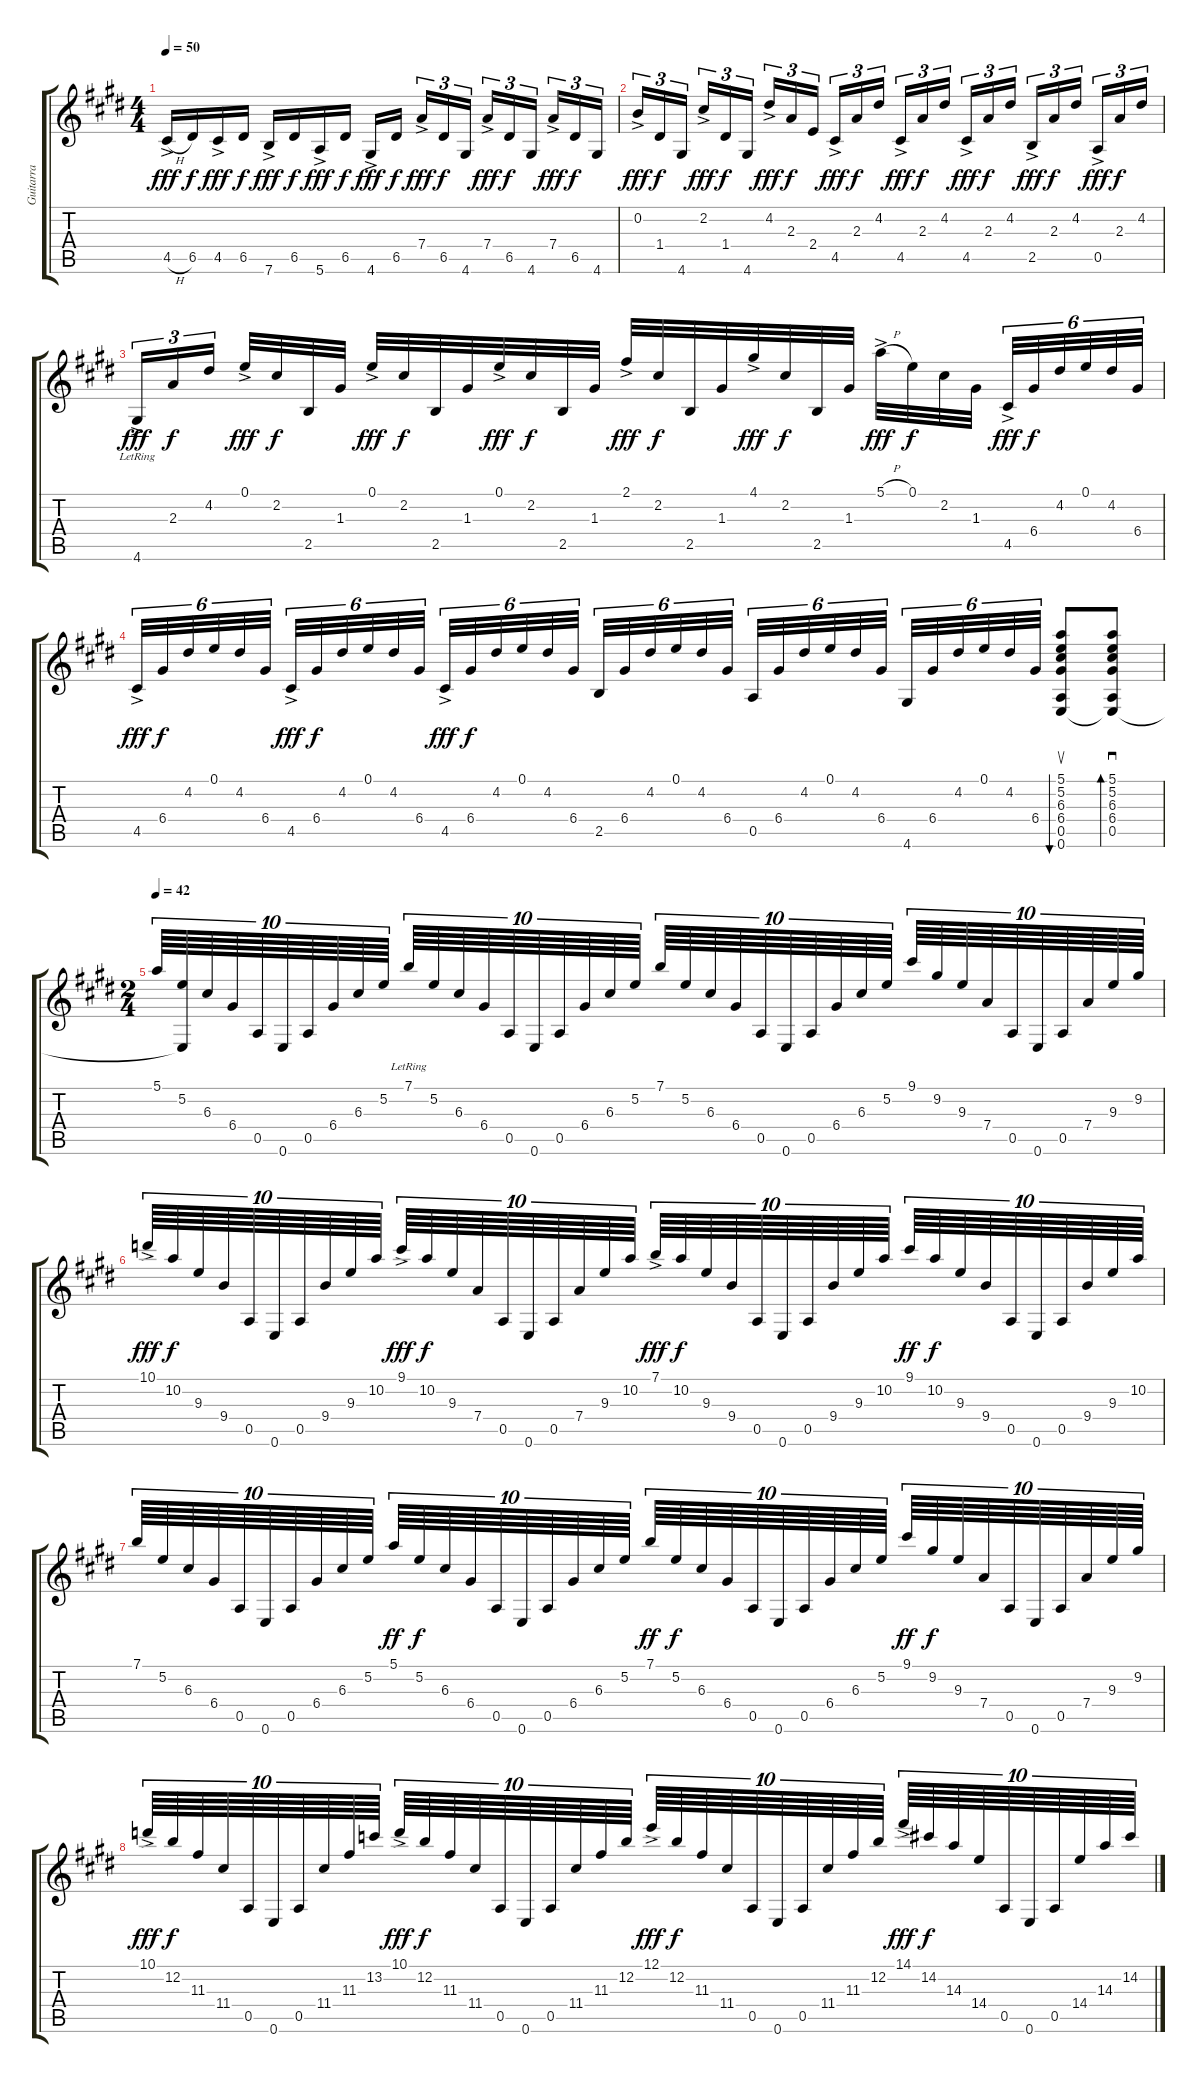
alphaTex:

\track ("Guitarra  Clasica" "Guitarra  ") {instrument acousticguitarnylon}
\staff {score tabs}
\tuning (E4 B3 G3 D3 A2 E2) {hide}
\ts (4 4)
\tempo 50
\clef g2
\ks e
4.5{h ac}.16{dy fff} 6.5.16{dy f} 4.5{ac}.16{dy fff} 6.5.16{dy f} 7.6{ac}.16{dy fff} 6.5.16{dy f} 5.6{ac}.16{dy fff} 6.5.16{dy f} 4.6{ac}.16{dy fff} 6.5.16{dy f} 7.4{ac}.16{tu (3 2) dy fff} 6.5.16{tu (3 2) dy f} 4.6.16{tu (3 2)} 7.4{ac}.16{tu (3 2) dy fff} 6.5.16{tu (3 2) dy f} 4.6.16{tu (3 2)} 7.4{ac}.16{tu (3 2) dy fff} 6.5.16{tu (3 2) dy f} 4.6.16{tu (3 2)} |
0.2{ac}.16{tu (3 2) dy fff} 1.4.16{tu (3 2) dy f} 4.6.16{tu (3 2)} 2.2{ac}.16{tu (3 2) dy fff} 1.4.16{tu (3 2) dy f} 4.6.16{tu (3 2)} 4.2{ac}.16{tu (3 2) dy fff} 2.3.16{tu (3 2) dy f} 2.4.16{tu (3 2)} 4.5{ac}.16{tu (3 2) dy fff} 2.3.16{tu (3 2) dy f} 4.2.16{tu (3 2)} 4.5{ac}.16{tu (3 2) dy fff} 2.3.16{tu (3 2) dy f} 4.2.16{tu (3 2)} 4.5{ac}.16{tu (3 2) dy fff} 2.3.16{tu (3 2) dy f} 4.2.16{tu (3 2)} 2.5{ac}.16{tu (3 2) dy fff} 2.3.16{tu (3 2) dy f} 4.2.16{tu (3 2)} 0.5{ac}.16{tu (3 2) dy fff} 2.3.16{tu (3 2) dy f} 4.2.16{tu (3 2)} |
4.6{ac lr}.16{tu (3 2) dy fff} 2.3.16{tu (3 2) dy f} 4.2.16{tu (3 2)} 0.1{ac}.32{dy fff} 2.2.32{dy f} 2.5.32 1.3.32 0.1{ac}.32{dy fff} 2.2.32{dy f} 2.5.32 1.3.32 0.1{ac}.32{dy fff} 2.2.32{dy f} 2.5.32 1.3.32 2.1{ac}.32{dy fff} 2.2.32{dy f} 2.5.32 1.3.32 4.1{ac}.32{dy fff} 2.2.32{dy f} 2.5.32 1.3.32 5.1{h ac}.32{dy fff} 0.1.32{dy f} 2.2.32 1.3.32 4.5{ac}.32{tu (6 4) dy fff} 6.4.32{tu (6 4) dy f} 4.2.32{tu (6 4)} 0.1.32{tu (6 4)} 4.2.32{tu (6 4)} 6.4.32{tu (6 4)} |
4.5{ac}.32{tu (6 4) dy fff} 6.4.32{tu (6 4) dy f} 4.2.32{tu (6 4)} 0.1.32{tu (6 4)} 4.2.32{tu (6 4)} 6.4.32{tu (6 4)} 4.5{ac}.32{tu (6 4) dy fff} 6.4.32{tu (6 4) dy f} 4.2.32{tu (6 4)} 0.1.32{tu (6 4)} 4.2.32{tu (6 4)} 6.4.32{tu (6 4)} 4.5{ac}.32{tu (6 4) dy fff} 6.4.32{tu (6 4) dy f} 4.2.32{tu (6 4)} 0.1.32{tu (6 4)} 4.2.32{tu (6 4)} 6.4.32{tu (6 4)} 2.5.32{tu (6 4)} 6.4.32{tu (6 4)} 4.2.32{tu (6 4)} 0.1.32{tu (6 4)} 4.2.32{tu (6 4)} 6.4.32{tu (6 4)} 0.5.32{tu (6 4)} 6.4.32{tu (6 4)} 4.2.32{tu (6 4)} 0.1.32{tu (6 4)} 4.2.32{tu (6 4)} 6.4.32{tu (6 4)} 4.6.32{tu (6 4)} 6.4.32{tu (6 4)} 4.2.32{tu (6 4)} 0.1.32{tu (6 4)} 4.2.32{tu (6 4)} 6.4.32{tu (6 4)} (5.1 5.2 6.3 6.4 0.5 0.6).8{su bu 480} (5.1 5.2 6.3 6.4 0.5 0.6{t}).8{sd bd 480} |
\ts (2 4)
\tempo 42
5.1.64{tu (10 8)} (5.2 0.6{t}).64{tu (10 8)} 6.3.64{tu (10 8)} 6.4.64{tu (10 8)} 0.5.64{tu (10 8)} 0.6.64{tu (10 8)} 0.5.64{tu (10 8)} 6.4.64{tu (10 8)} 6.3.64{tu (10 8)} 5.2.64{tu (10 8)} 7.1{lr}.64{tu (10 8)} 5.2.64{tu (10 8)} 6.3.64{tu (10 8)} 6.4.64{tu (10 8)} 0.5.64{tu (10 8)} 0.6.64{tu (10 8)} 0.5.64{tu (10 8)} 6.4.64{tu (10 8)} 6.3.64{tu (10 8)} 5.2.64{tu (10 8)} 7.1.64{tu (10 8)} 5.2.64{tu (10 8)} 6.3.64{tu (10 8)} 6.4.64{tu (10 8)} 0.5.64{tu (10 8)} 0.6.64{tu (10 8)} 0.5.64{tu (10 8)} 6.4.64{tu (10 8)} 6.3.64{tu (10 8)} 5.2.64{tu (10 8)} 9.1.64{tu (10 8)} 9.2.64{tu (10 8)} 9.3.64{tu (10 8)} 7.4.64{tu (10 8)} 0.5.64{tu (10 8)} 0.6.64{tu (10 8)} 0.5.64{tu (10 8)} 7.4.64{tu (10 8)} 9.3.64{tu (10 8)} 9.2.64{tu (10 8)} |
10.1{ac}.64{tu (10 8) dy fff} 10.2.64{tu (10 8) dy f} 9.3.64{tu (10 8)} 9.4.64{tu (10 8)} 0.5.64{tu (10 8)} 0.6.64{tu (10 8)} 0.5.64{tu (10 8)} 9.4.64{tu (10 8)} 9.3.64{tu (10 8)} 10.2.64{tu (10 8)} 9.1{ac}.64{tu (10 8) dy fff} 10.2.64{tu (10 8) dy f} 9.3.64{tu (10 8)} 7.4.64{tu (10 8)} 0.5.64{tu (10 8)} 0.6.64{tu (10 8)} 0.5.64{tu (10 8)} 7.4.64{tu (10 8)} 9.3.64{tu (10 8)} 10.2.64{tu (10 8)} 7.1{ac}.64{tu (10 8) dy fff} 10.2.64{tu (10 8) dy f} 9.3.64{tu (10 8)} 9.4.64{tu (10 8)} 0.5.64{tu (10 8)} 0.6.64{tu (10 8)} 0.5.64{tu (10 8)} 9.4.64{tu (10 8)} 9.3.64{tu (10 8)} 10.2.64{tu (10 8)} 9.1.64{tu (10 8) dy ff} 10.2.64{tu (10 8) dy f} 9.3.64{tu (10 8)} 9.4.64{tu (10 8)} 0.5.64{tu (10 8)} 0.6.64{tu (10 8)} 0.5.64{tu (10 8)} 9.4.64{tu (10 8)} 9.3.64{tu (10 8)} 10.2.64{tu (10 8)} |
7.1.64{tu (10 8)} 5.2.64{tu (10 8)} 6.3.64{tu (10 8)} 6.4.64{tu (10 8)} 0.5.64{tu (10 8)} 0.6.64{tu (10 8)} 0.5.64{tu (10 8)} 6.4.64{tu (10 8)} 6.3.64{tu (10 8)} 5.2.64{tu (10 8)} 5.1.64{tu (10 8) dy ff} 5.2.64{tu (10 8) dy f} 6.3.64{tu (10 8)} 6.4.64{tu (10 8)} 0.5.64{tu (10 8)} 0.6.64{tu (10 8)} 0.5.64{tu (10 8)} 6.4.64{tu (10 8)} 6.3.64{tu (10 8)} 5.2.64{tu (10 8)} 7.1.64{tu (10 8) dy ff} 5.2.64{tu (10 8) dy f} 6.3.64{tu (10 8)} 6.4.64{tu (10 8)} 0.5.64{tu (10 8)} 0.6.64{tu (10 8)} 0.5.64{tu (10 8)} 6.4.64{tu (10 8)} 6.3.64{tu (10 8)} 5.2.64{tu (10 8)} 9.1.64{tu (10 8) dy ff} 9.2.64{tu (10 8) dy f} 9.3.64{tu (10 8)} 7.4.64{tu (10 8)} 0.5.64{tu (10 8)} 0.6.64{tu (10 8)} 0.5.64{tu (10 8)} 7.4.64{tu (10 8)} 9.3.64{tu (10 8)} 9.2.64{tu (10 8)} |
10.1{ac}.64{tu (10 8) dy fff} 12.2.64{tu (10 8) dy f} 11.3.64{tu (10 8)} 11.4.64{tu (10 8)} 0.5.64{tu (10 8)} 0.6.64{tu (10 8)} 0.5.64{tu (10 8)} 11.4.64{tu (10 8)} 11.3.64{tu (10 8)} 13.2.64{tu (10 8)} 10.1{ac}.64{tu (10 8) dy fff} 12.2.64{tu (10 8) dy f} 11.3.64{tu (10 8)} 11.4.64{tu (10 8)} 0.5.64{tu (10 8)} 0.6.64{tu (10 8)} 0.5.64{tu (10 8)} 11.4.64{tu (10 8)} 11.3.64{tu (10 8)} 12.2.64{tu (10 8)} 12.1{ac}.64{tu (10 8) dy fff} 12.2.64{tu (10 8) dy f} 11.3.64{tu (10 8)} 11.4.64{tu (10 8)} 0.5.64{tu (10 8)} 0.6.64{tu (10 8)} 0.5.64{tu (10 8)} 11.4.64{tu (10 8)} 11.3.64{tu (10 8)} 12.2.64{tu (10 8)} 14.1{ac}.64{tu (10 8) dy fff} 14.2.64{tu (10 8) dy f} 14.3.64{tu (10 8)} 14.4.64{tu (10 8)} 0.5.64{tu (10 8)} 0.6.64{tu (10 8)} 0.5.64{tu (10 8)} 14.4.64{tu (10 8)} 14.3.64{tu (10 8)} 14.2.64{tu (10 8)}
